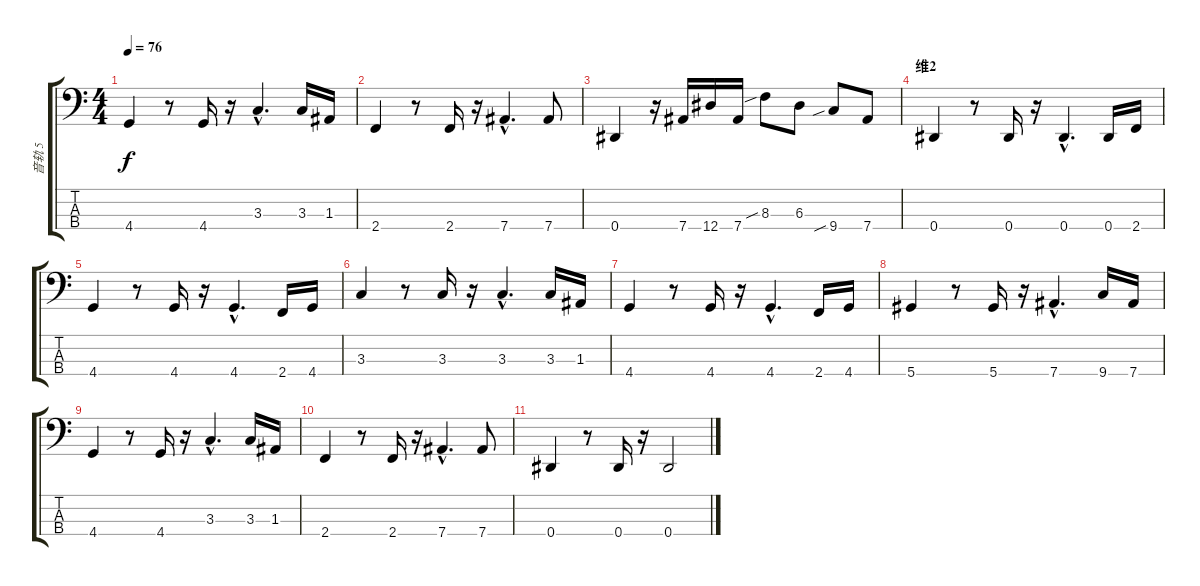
\track ("音轨 5" "音轨 5") {instrument electricbassfinger}
\staff {score tabs}
\tuning (G2 D2 A1 Eb1) {hide}
\ts (4 4)
\tempo 76
\clef f4
\ks c
4.4.4{dy f} r.8 4.4.16 r.16 3.3{hac}.4{d} 3.3.16 1.3.16 |
2.4.4 r.8 2.4.16 r.16 7.4{hac}.4{d} 7.4.8 |
0.4.4 r.16 7.4.16 12.4.16 7.4.16 8.3{sib}.8 6.3.8 9.4{sib}.8 7.4.8 |
\section ("" "维2")
0.4.4 r.8 0.4.16 r.16 0.4{hac}.4{d} 0.4.16 2.4.16 |
4.4.4 r.8 4.4.16 r.16 4.4{hac}.4{d} 2.4.16 4.4.16 |
3.3.4 r.8 3.3.16 r.16 3.3{hac}.4{d} 3.3.16 1.3.16 |
4.4.4 r.8 4.4.16 r.16 4.4{hac}.4{d} 2.4.16 4.4.16 |
5.4.4 r.8 5.4.16 r.16 7.4{hac}.4{d} 9.4.16 7.4.16 |
4.4.4 r.8 4.4.16 r.16 3.3{hac}.4{d} 3.3.16 1.3.16 |
2.4.4 r.8 2.4.16 r.16 7.4{hac}.4{d} 7.4.8 |
0.4.4 r.8 0.4.16 r.16 0.4.2
